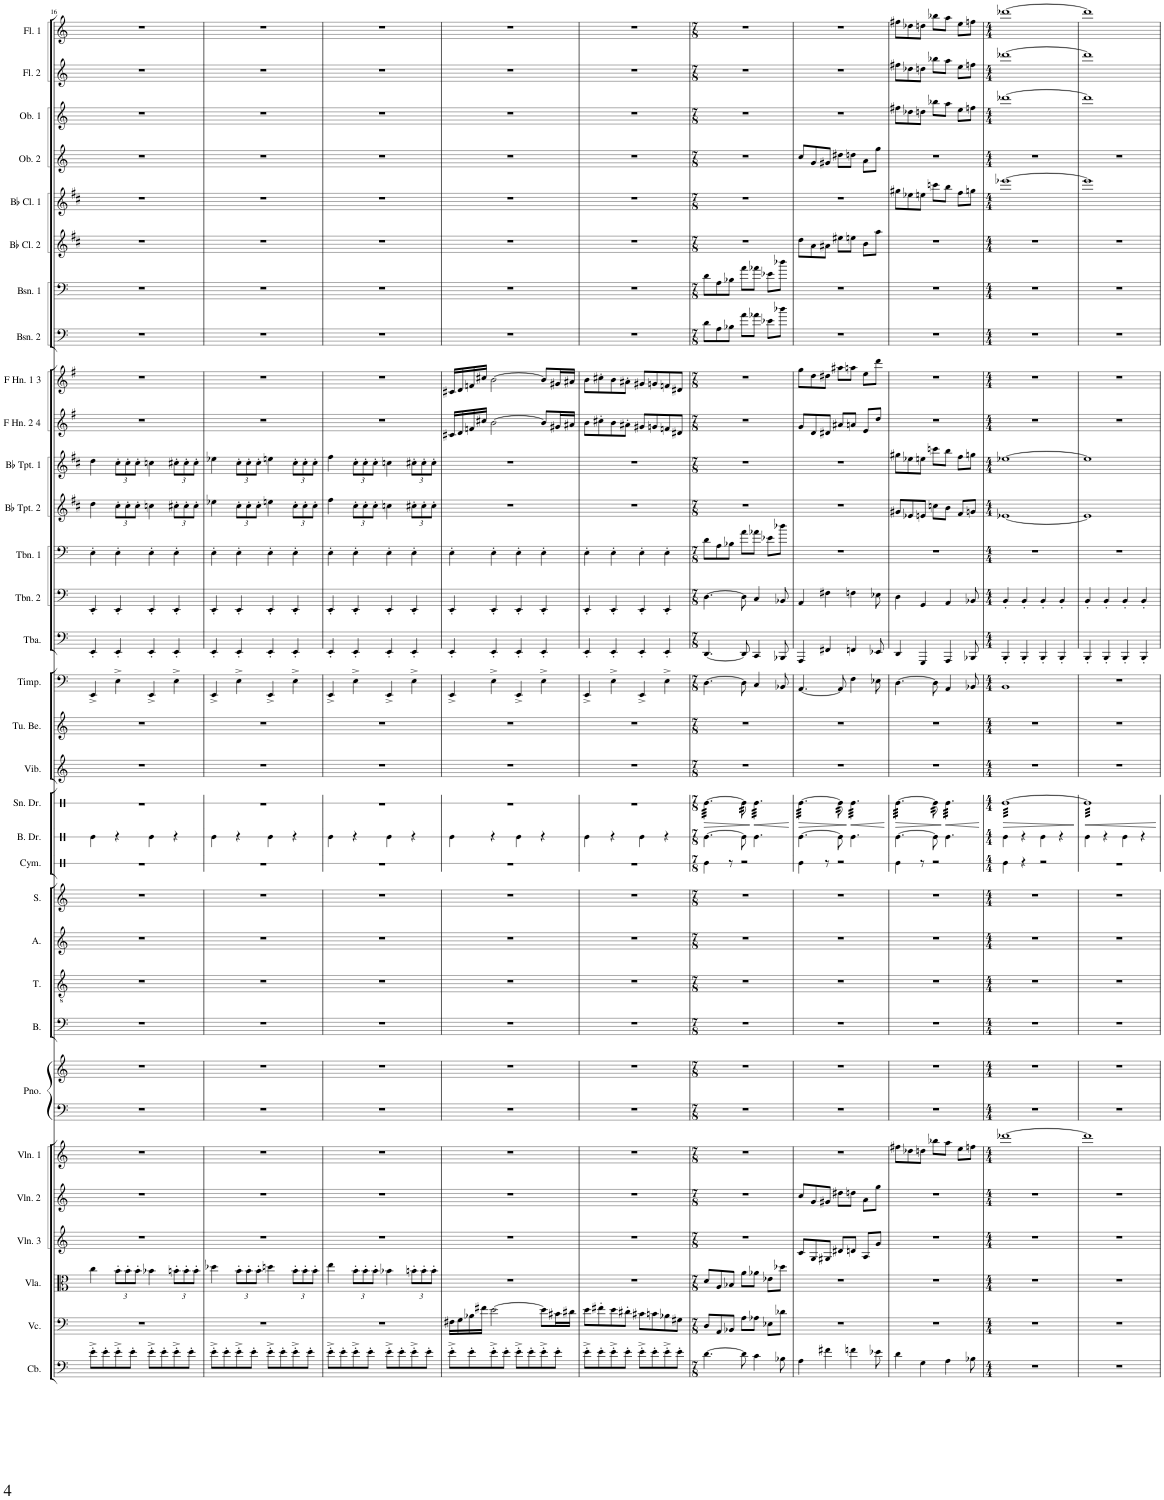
**kern	**kern	**kern	**kern	**kern	**kern	**kern	**kern	**kern	**kern	**kern	**kern	**kern	**kern	**kern	**dynam	**kern	**kern	**kern	**kern	**kern	**kern	**kern	**kern	**kern	**kern	**kern	**kern	**kern	**kern	**kern	**kern	**kern	**kern
*part32	*part31	*part30	*part29	*part28	*part27	*part26	*part26	*part25	*part24	*part23	*part22	*part21	*part20	*part19	*part19	*part18	*part17	*part16	*part15	*part14	*part13	*part12	*part11	*part10	*part9	*part8	*part7	*part6	*part5	*part4	*part3	*part2	*part1
*staff33	*staff32	*staff31	*staff30	*staff29	*staff28	*staff27	*staff26	*staff25	*staff24	*staff23	*staff22	*staff21	*staff20	*staff19	*staff19	*staff18	*staff17	*staff16	*staff15	*staff14	*staff13	*staff12	*staff11	*staff10	*staff9	*staff8	*staff7	*staff6	*staff5	*staff4	*staff3	*staff2	*staff1
*I"Contrabass	*I"Violoncello	*I"Viola	*I"Violin 3	*I"Violin 2	*I"Violin 1	*I"Piano	*	*I"Baritone	*I"Tenor	*I"Alto	*I"Soprano	*I"Cymbal	*I"Bass Drum	*I"Snare Drum	*	*I"Vibraphone	*I"Tubular Bells	*I"Timpani	*I"Tuba	*I"Trombone 2	*I"Trombone 1	*I"Bb Trumpet 2	*I"Bb Trumpet 1	*I"F Horn 2 &amp; 4	*I"F Horn 1 &amp; 3	*I"Bassoon 2	*I"Bassoon 1	*I"Bb Clarinet 2	*I"Bb Clarinet 1	*I"Oboe 2	*I"Oboe 1	*I"Flute 2	*I"Flute 1
*I'Cb.	*I'Vc.	*I'Vla.	*I'Vln. 3	*I'Vln. 2	*I'Vln. 1	*I'Pno.	*	*I'B.	*I'T.	*I'A.	*I'S.	*I'Cym.	*I'B. Dr.	*I'Sn. Dr.	*	*I'Vib.	*I'Tu. Be.	*I'Timp.	*I'Tba.	*I'Tbn. 2	*I'Tbn. 1	*I'Bb Tpt. 2	*I'Bb Tpt. 1	*I'F Hn. 2 4	*I'F Hn. 1 3	*I'Bsn. 2	*I'Bsn. 1	*I'Bb Cl. 2	*I'Bb Cl. 1	*I'Ob. 2	*I'Ob. 1	*I'Fl. 2	*I'Fl. 1
!!LO:PB:g=z
*clefF4	*clefF4	*clefC3	*clefG2	*clefG2	*clefG2	*clefF4	*clefG2	*clefF4	*clefGv2	*clefG2	*clefG2	*clefX	*clefX	*clefX	*	*clefG2	*clefG2	*clefF4	*clefF4	*clefF4	*clefF4	*clefG2	*clefG2	*clefG2	*clefG2	*clefF4	*clefF4	*clefG2	*clefG2	*clefG2	*clefG2	*clefG2	*clefG2
*Trd7c12	*	*	*	*	*	*	*	*	*	*	*	*	*	*	*	*	*	*	*	*	*	*Trd1c2	*Trd1c2	*Trd4c7	*Trd4c7	*	*	*Trd1c2	*Trd1c2	*	*	*	*
*k[]	*k[]	*k[]	*k[]	*k[]	*k[]	*k[]	*k[]	*k[]	*k[]	*k[]	*k[]	*k[]	*k[]	*k[]	*	*k[]	*k[]	*k[]	*k[]	*k[]	*k[]	*k[f#c#]	*k[f#c#]	*k[f#]	*k[f#]	*k[]	*k[]	*k[f#c#]	*k[f#c#]	*k[]	*k[]	*k[]	*k[]
*M4/4	*M4/4	*M4/4	*M4/4	*M4/4	*M4/4	*M4/4	*M4/4	*M4/4	*M4/4	*M4/4	*M4/4	*M4/4	*M4/4	*M4/4	*	*M4/4	*M4/4	*M4/4	*M4/4	*M4/4	*M4/4	*M4/4	*M4/4	*M4/4	*M4/4	*M4/4	*M4/4	*M4/4	*M4/4	*M4/4	*M4/4	*M4/4	*M4/4
=16	=16	=16	=16	=16	=16	=16	=16	=16	=16	=16	=16	=16	=16	=16	=16	=16	=16	=16	=16	=16	=16	=16	=16	=16	=16	=16	=16	=16	=16	=16	=16	=16	=16
8e'^\L	1r	4cc\	1r	1r	1r	1r	1r	1r	1r	1r	1r	1r	4Re\	1r	.	1r	1r	4EE^/	4EE'/	4EE'/	4E'\	4dd\	4dd\	1r	1r	1r	1r	1r	1r	1r	1r	1r	1r
8e'\	.	.	.	.	.	.	.	.	.	.	.	.	.	.	.	.	.	.	.	.	.	.	.	.	.	.	.	.	.	.	.	.	.
*	*	*Xbrackettup	*	*	*	*	*	*	*	*	*	*	*	*	*	*	*	*	*	*	*	*Xbrackettup	*Xbrackettup	*	*	*	*	*	*	*	*	*	*
8e'^\	.	12b'\L	.	.	.	.	.	.	.	.	.	.	4r	.	.	.	.	4E^\	4EE'/	4EE'/	4E'\	12cc#'\L	12cc#'\L	.	.	.	.	.	.	.	.	.	.
.	.	12b'\	.	.	.	.	.	.	.	.	.	.	.	.	.	.	.	.	.	.	.	12cc#'\	12cc#'\	.	.	.	.	.	.	.	.	.	.
8e'\J	.	.	.	.	.	.	.	.	.	.	.	.	.	.	.	.	.	.	.	.	.	.	.	.	.	.	.	.	.	.	.	.	.
.	.	12b'\J	.	.	.	.	.	.	.	.	.	.	.	.	.	.	.	.	.	.	.	12cc#'\J	12cc#'\J	.	.	.	.	.	.	.	.	.	.
8e'^\L	.	4b-X\	.	.	.	.	.	.	.	.	.	.	4Re\	.	.	.	.	4EE^/	4EE'/	4EE'/	4E'\	4ccn\	4ccn\	.	.	.	.	.	.	.	.	.	.
8e'\	.	.	.	.	.	.	.	.	.	.	.	.	.	.	.	.	.	.	.	.	.	.	.	.	.	.	.	.	.	.	.	.	.
8e'^\	.	12bn'\L	.	.	.	.	.	.	.	.	.	.	4r	.	.	.	.	4E^\	4EE'/	4EE'/	4E'\	12cc#X'\L	12cc#X'\L	.	.	.	.	.	.	.	.	.	.
.	.	12b'\	.	.	.	.	.	.	.	.	.	.	.	.	.	.	.	.	.	.	.	12cc#'\	12cc#'\	.	.	.	.	.	.	.	.	.	.
8e'\J	.	.	.	.	.	.	.	.	.	.	.	.	.	.	.	.	.	.	.	.	.	.	.	.	.	.	.	.	.	.	.	.	.
.	.	12b'\J	.	.	.	.	.	.	.	.	.	.	.	.	.	.	.	.	.	.	.	12cc#'\J	12cc#'\J	.	.	.	.	.	.	.	.	.	.
=17	=17	=17	=17	=17	=17	=17	=17	=17	=17	=17	=17	=17	=17	=17	=17	=17	=17	=17	=17	=17	=17	=17	=17	=17	=17	=17	=17	=17	=17	=17	=17	=17	=17
8e'^\L	1r	4dd-X\	1r	1r	1r	1r	1r	1r	1r	1r	1r	1r	4Re\	1r	.	1r	1r	4EE^/	4EE'/	4EE'/	4E'\	4ee-X\	4ee-X\	1r	1r	1r	1r	1r	1r	1r	1r	1r	1r
8e'\	.	.	.	.	.	.	.	.	.	.	.	.	.	.	.	.	.	.	.	.	.	.	.	.	.	.	.	.	.	.	.	.	.
8e'^\	.	12b'\L	.	.	.	.	.	.	.	.	.	.	4r	.	.	.	.	4E^\	4EE'/	4EE'/	4E'\	12cc#'\L	12cc#'\L	.	.	.	.	.	.	.	.	.	.
.	.	12b'\	.	.	.	.	.	.	.	.	.	.	.	.	.	.	.	.	.	.	.	12cc#'\	12cc#'\	.	.	.	.	.	.	.	.	.	.
8e'\J	.	.	.	.	.	.	.	.	.	.	.	.	.	.	.	.	.	.	.	.	.	.	.	.	.	.	.	.	.	.	.	.	.
.	.	12b'\J	.	.	.	.	.	.	.	.	.	.	.	.	.	.	.	.	.	.	.	12cc#'\J	12cc#'\J	.	.	.	.	.	.	.	.	.	.
8e'^\L	.	4ddn\	.	.	.	.	.	.	.	.	.	.	4Re\	.	.	.	.	4EE^/	4EE'/	4EE'/	4E'\	4een\	4een\	.	.	.	.	.	.	.	.	.	.
8e'\	.	.	.	.	.	.	.	.	.	.	.	.	.	.	.	.	.	.	.	.	.	.	.	.	.	.	.	.	.	.	.	.	.
8e'^\	.	12b'\L	.	.	.	.	.	.	.	.	.	.	4r	.	.	.	.	4E^\	4EE'/	4EE'/	4E'\	12cc#'\L	12cc#'\L	.	.	.	.	.	.	.	.	.	.
.	.	12b'\	.	.	.	.	.	.	.	.	.	.	.	.	.	.	.	.	.	.	.	12cc#'\	12cc#'\	.	.	.	.	.	.	.	.	.	.
8e'\J	.	.	.	.	.	.	.	.	.	.	.	.	.	.	.	.	.	.	.	.	.	.	.	.	.	.	.	.	.	.	.	.	.
.	.	12b'\J	.	.	.	.	.	.	.	.	.	.	.	.	.	.	.	.	.	.	.	12cc#'\J	12cc#'\J	.	.	.	.	.	.	.	.	.	.
=18	=18	=18	=18	=18	=18	=18	=18	=18	=18	=18	=18	=18	=18	=18	=18	=18	=18	=18	=18	=18	=18	=18	=18	=18	=18	=18	=18	=18	=18	=18	=18	=18	=18
8e'^\L	1r	4ee\	1r	1r	1r	1r	1r	1r	1r	1r	1r	1r	4Re\	1r	.	1r	1r	4EE^/	4EE'/	4EE'/	4E'\	4ff#\	4ff#\	1r	1r	1r	1r	1r	1r	1r	1r	1r	1r
8e'\	.	.	.	.	.	.	.	.	.	.	.	.	.	.	.	.	.	.	.	.	.	.	.	.	.	.	.	.	.	.	.	.	.
8e'^\	.	12b'\L	.	.	.	.	.	.	.	.	.	.	4r	.	.	.	.	4E^\	4EE'/	4EE'/	4E'\	12cc#'\L	12cc#'\L	.	.	.	.	.	.	.	.	.	.
.	.	12b'\	.	.	.	.	.	.	.	.	.	.	.	.	.	.	.	.	.	.	.	12cc#'\	12cc#'\	.	.	.	.	.	.	.	.	.	.
8e'\J	.	.	.	.	.	.	.	.	.	.	.	.	.	.	.	.	.	.	.	.	.	.	.	.	.	.	.	.	.	.	.	.	.
.	.	12b'\J	.	.	.	.	.	.	.	.	.	.	.	.	.	.	.	.	.	.	.	12cc#'\J	12cc#'\J	.	.	.	.	.	.	.	.	.	.
8e'^\L	.	4b-X\	.	.	.	.	.	.	.	.	.	.	4Re\	.	.	.	.	4EE^/	4EE'/	4EE'/	4E'\	4ccn\	4ccn\	.	.	.	.	.	.	.	.	.	.
8e'\	.	.	.	.	.	.	.	.	.	.	.	.	.	.	.	.	.	.	.	.	.	.	.	.	.	.	.	.	.	.	.	.	.
8e'^\	.	12bn'\L	.	.	.	.	.	.	.	.	.	.	4r	.	.	.	.	4E^\	4EE'/	4EE'/	4E'\	12cc#X'\L	12cc#X'\L	.	.	.	.	.	.	.	.	.	.
.	.	12b'\	.	.	.	.	.	.	.	.	.	.	.	.	.	.	.	.	.	.	.	12cc#'\	12cc#'\	.	.	.	.	.	.	.	.	.	.
8e'\J	.	.	.	.	.	.	.	.	.	.	.	.	.	.	.	.	.	.	.	.	.	.	.	.	.	.	.	.	.	.	.	.	.
.	.	12b'\J	.	.	.	.	.	.	.	.	.	.	.	.	.	.	.	.	.	.	.	12cc#'\J	12cc#'\J	.	.	.	.	.	.	.	.	.	.
=19	=19	=19	=19	=19	=19	=19	=19	=19	=19	=19	=19	=19	=19	=19	=19	=19	=19	=19	=19	=19	=19	=19	=19	=19	=19	=19	=19	=19	=19	=19	=19	=19	=19
8e'^\L	16F#X\LL	1r	1r	1r	1r	1r	1r	1r	1r	1r	1r	1r	4Re\	1r	.	1r	1r	4EE^/	4EE'/	4EE'/	4E'\	1r	1r	16c#X/LL	16c#X/LL	1r	1r	1r	1r	1r	1r	1r	1r
.	16G\	.	.	.	.	.	.	.	.	.	.	.	.	.	.	.	.	.	.	.	.	.	.	16d/	16d/	.	.	.	.	.	.	.	.
8e'\	16B-X\	.	.	.	.	.	.	.	.	.	.	.	.	.	.	.	.	.	.	.	.	.	.	16fn/	16fn/	.	.	.	.	.	.	.	.
.	16f#X\JJ	.	.	.	.	.	.	.	.	.	.	.	.	.	.	.	.	.	.	.	.	.	.	16cc#X/JJ	16cc#X/JJ	.	.	.	.	.	.	.	.
8e'^\	[2e\	.	.	.	.	.	.	.	.	.	.	.	4r	.	.	.	.	4E^\	4EE'/	4EE'/	4E'\	.	.	[2b\	[2b\	.	.	.	.	.	.	.	.
8e'\J	.	.	.	.	.	.	.	.	.	.	.	.	.	.	.	.	.	.	.	.	.	.	.	.	.	.	.	.	.	.	.	.	.
8e'^\L	.	.	.	.	.	.	.	.	.	.	.	.	4Re\	.	.	.	.	4EE^/	4EE'/	4EE'/	4E'\	.	.	.	.	.	.	.	.	.	.	.	.
8e'\	.	.	.	.	.	.	.	.	.	.	.	.	.	.	.	.	.	.	.	.	.	.	.	.	.	.	.	.	.	.	.	.	.
8e'^\	8e\L]	.	.	.	.	.	.	.	.	.	.	.	4r	.	.	.	.	4E^\	4EE'/	4EE'/	4E'\	.	.	8b/L]	8b/L]	.	.	.	.	.	.	.	.
8e'\J	16c#X\L	.	.	.	.	.	.	.	.	.	.	.	.	.	.	.	.	.	.	.	.	.	.	16g#X/L	16g#X/L	.	.	.	.	.	.	.	.
.	16d#X\JJ	.	.	.	.	.	.	.	.	.	.	.	.	.	.	.	.	.	.	.	.	.	.	16a#X/JJ	16a#X/JJ	.	.	.	.	.	.	.	.
=20	=20	=20	=20	=20	=20	=20	=20	=20	=20	=20	=20	=20	=20	=20	=20	=20	=20	=20	=20	=20	=20	=20	=20	=20	=20	=20	=20	=20	=20	=20	=20	=20	=20
8e'^\L	8e\L	1r	1r	1r	1r	1r	1r	1r	1r	1r	1r	1r	4Re\	1r	.	1r	1r	4EE^/	4EE'/	4EE'/	4E'\	1r	1r	8b\L	8b\L	1r	1r	1r	1r	1r	1r	1r	1r
8e'\	8f#X'\	.	.	.	.	.	.	.	.	.	.	.	.	.	.	.	.	.	.	.	.	.	.	8cc#X'\	8cc#X'\	.	.	.	.	.	.	.	.
8e'^\	8e\	.	.	.	.	.	.	.	.	.	.	.	4r	.	.	.	.	4E^\	4EE'/	4EE'/	4E'\	.	.	8b\	8b\	.	.	.	.	.	.	.	.
8e'\J	8d#X'\J	.	.	.	.	.	.	.	.	.	.	.	.	.	.	.	.	.	.	.	.	.	.	8a#X'\J	8a#X'\J	.	.	.	.	.	.	.	.
8e'^\L	8c#X\L	.	.	.	.	.	.	.	.	.	.	.	4Re\	.	.	.	.	4EE^/	4EE'/	4EE'/	4E'\	.	.	8g#X/L	8g#X/L	.	.	.	.	.	.	.	.
8e'\	8cn\	.	.	.	.	.	.	.	.	.	.	.	.	.	.	.	.	.	.	.	.	.	.	8gn/	8gn/	.	.	.	.	.	.	.	.
8e'^\	8B-X\	.	.	.	.	.	.	.	.	.	.	.	4r	.	.	.	.	4E^\	4EE'/	4EE'/	4E'\	.	.	8fn/	8fn/	.	.	.	.	.	.	.	.
8e'\J	8G#X\J	.	.	.	.	.	.	.	.	.	.	.	.	.	.	.	.	.	.	.	.	.	.	8d#X/J	8d#X/J	.	.	.	.	.	.	.	.
=21	=21	=21	=21	=21	=21	=21	=21	=21	=21	=21	=21	=21	=21	=21	=21	=21	=21	=21	=21	=21	=21	=21	=21	=21	=21	=21	=21	=21	=21	=21	=21	=21	=21
*M7/8	*M7/8	*M7/8	*M7/8	*M7/8	*M7/8	*M7/8	*M7/8	*M7/8	*M7/8	*M7/8	*M7/8	*M7/8	*M7/8	*M7/8	*	*M7/8	*M7/8	*M7/8	*M7/8	*M7/8	*M7/8	*M7/8	*M7/8	*M7/8	*M7/8	*M7/8	*M7/8	*M7/8	*M7/8	*M7/8	*M7/8	*M7/8	*M7/8
!	!	!	!	!	!	!	!	!	!	!	!	!	!	!	!LO:HP:b	!	!	!	!	!	!	!	!	!	!	!	!	!	!	!	!	!	!
*	*	*	*	*	*	*	*	*	*	*	*	*	*	*tremolo	*	*	*	*	*	*	*	*	*	*	*	*	*	*	*	*	*	*	*
[4.d\	8D/L	8d/L	2..r	2..r	2..r	2..r	2..r	2..r	2..r	2..r	2..r	4Re\	[4.Re\	[32Re\LLL	>	2..r	2..r	[4.D\	[4.DD/	[4.D\	8d\L	2..r	2..r	2..r	2..r	8d\L	8d\L	2..r	2..r	2..r	2..r	2..r	2..r
.	.	.	.	.	.	.	.	.	.	.	.	.	.	32Re\	.	.	.	.	.	.	.	.	.	.	.	.	.	.	.	.	.	.	.
.	.	.	.	.	.	.	.	.	.	.	.	.	.	32Re\	.	.	.	.	.	.	.	.	.	.	.	.	.	.	.	.	.	.	.
.	.	.	.	.	.	.	.	.	.	.	.	.	.	32Re\	.	.	.	.	.	.	.	.	.	.	.	.	.	.	.	.	.	.	.
.	8AA/	8A/	.	.	.	.	.	.	.	.	.	.	.	32Re\	.	.	.	.	.	.	8A\	.	.	.	.	8A\	8A\	.	.	.	.	.	.
.	.	.	.	.	.	.	.	.	.	.	.	.	.	32Re\	.	.	.	.	.	.	.	.	.	.	.	.	.	.	.	.	.	.	.
.	.	.	.	.	.	.	.	.	.	.	.	.	.	32Re\	.	.	.	.	.	.	.	.	.	.	.	.	.	.	.	.	.	.	.
.	.	.	.	.	.	.	.	.	.	.	.	.	.	32Re\	.	.	.	.	.	.	.	.	.	.	.	.	.	.	.	.	.	.	.
.	8BB-X/J	8B-X/J	.	.	.	.	.	.	.	.	.	8r	.	32Re\	.	.	.	.	.	.	8B-X\J	.	.	.	.	8B-X\J	8B-X\J	.	.	.	.	.	.
.	.	.	.	.	.	.	.	.	.	.	.	.	.	32Re\	.	.	.	.	.	.	.	.	.	.	.	.	.	.	.	.	.	.	.
.	.	.	.	.	.	.	.	.	.	.	.	.	.	32Re\	.	.	.	.	.	.	.	.	.	.	.	.	.	.	.	.	.	.	.
.	.	.	.	.	.	.	.	.	.	.	.	.	.	32Re\JJJ	.	.	.	.	.	.	.	.	.	.	.	.	.	.	.	.	.	.	.
8d\]	8A\L	8a\L	.	.	.	.	.	.	.	.	.	2r	8Re\]	32Re\]	.	.	.	8D\]	8DD/]	8D\]	8a\L	.	.	.	.	8a\L	8a\L	.	.	.	.	.	.
.	.	.	.	.	.	.	.	.	.	.	.	.	.	32Re\	.	.	.	.	.	.	.	.	.	.	.	.	.	.	.	.	.	.	.
.	.	.	.	.	.	.	.	.	.	.	.	.	.	32Re\	.	.	.	.	.	.	.	.	.	.	.	.	.	.	.	.	.	.	.
.	.	.	.	.	.	.	.	.	.	.	.	.	.	32Re\	.	.	.	.	.	.	.	.	.	.	.	.	.	.	.	.	.	.	.
!	!	!	!	!	!	!	!	!	!	!	!	!	!	!	!LO:HP:n=1:b	!	!	!	!	!	!	!	!	!	!	!	!	!	!	!	!	!	!
4c\	8A-X\J	8a-X\J	.	.	.	.	.	.	.	.	.	.	4.Re\	32Re\LLL	] <	.	.	4C/	4CC/	4C/	8a-X\J	.	.	.	.	8a-X\J	8a-X\J	.	.	.	.	.	.
.	.	.	.	.	.	.	.	.	.	.	.	.	.	32Re\	.	.	.	.	.	.	.	.	.	.	.	.	.	.	.	.	.	.	.
.	.	.	.	.	.	.	.	.	.	.	.	.	.	32Re\	.	.	.	.	.	.	.	.	.	.	.	.	.	.	.	.	.	.	.
.	.	.	.	.	.	.	.	.	.	.	.	.	.	32Re\	.	.	.	.	.	.	.	.	.	.	.	.	.	.	.	.	.	.	.
.	8E-X\L	8e-X\L	.	.	.	.	.	.	.	.	.	.	.	32Re\	.	.	.	.	.	.	8e-X\L	.	.	.	.	8e-X\L	8e-X\L	.	.	.	.	.	.
.	.	.	.	.	.	.	.	.	.	.	.	.	.	32Re\	.	.	.	.	.	.	.	.	.	.	.	.	.	.	.	.	.	.	.
.	.	.	.	.	.	.	.	.	.	.	.	.	.	32Re\	.	.	.	.	.	.	.	.	.	.	.	.	.	.	.	.	.	.	.
.	.	.	.	.	.	.	.	.	.	.	.	.	.	32Re\	.	.	.	.	.	.	.	.	.	.	.	.	.	.	.	.	.	.	.
8B-X\	8d-X\J	8dd-X\J	.	.	.	.	.	.	.	.	.	.	.	32Re\	.	.	.	8BB-X/	8BBB-X/	8BB-X/	8dd-X\J	.	.	.	.	8dd-X\J	8dd-X\J	.	.	.	.	.	.
.	.	.	.	.	.	.	.	.	.	.	.	.	.	32Re\	.	.	.	.	.	.	.	.	.	.	.	.	.	.	.	.	.	.	.
.	.	.	.	.	.	.	.	.	.	.	.	.	.	32Re\	.	.	.	.	.	.	.	.	.	.	.	.	.	.	.	.	.	.	.
.	.	.	.	.	.	.	.	.	.	.	.	.	.	32Re\JJJ	.	.	.	.	.	.	.	.	.	.	.	.	.	.	.	.	.	.	.
.	.	.	.	.	.	.	.	.	.	.	.	.	.	.	[	.	.	.	.	.	.	.	.	.	.	.	.	.	.	.	.	.	.
=22	=22	=22	=22	=22	=22	=22	=22	=22	=22	=22	=22	=22	=22	=22	=22	=22	=22	=22	=22	=22	=22	=22	=22	=22	=22	=22	=22	=22	=22	=22	=22	=22	=22
!	!	!	!	!	!	!	!	!	!	!	!	!	!	!	!LO:HP:b	!	!	!	!	!	!	!	!	!	!	!	!	!	!	!	!	!	!
4A\	2..r	2..r	8c/L	8cc/L	2..r	2..r	2..r	2..r	2..r	2..r	2..r	4Re\	[4.Re\	[32Re\LLL	>	2..r	2..r	[4.AA/	4AAA/	4AA/	2..r	2..r	2..r	8g/L	8gg\L	2..r	2..r	8dd\L	2..r	8cc/L	2..r	2..r	2..r
.	.	.	.	.	.	.	.	.	.	.	.	.	.	32Re\	.	.	.	.	.	.	.	.	.	.	.	.	.	.	.	.	.	.	.
.	.	.	.	.	.	.	.	.	.	.	.	.	.	32Re\	.	.	.	.	.	.	.	.	.	.	.	.	.	.	.	.	.	.	.
.	.	.	.	.	.	.	.	.	.	.	.	.	.	32Re\	.	.	.	.	.	.	.	.	.	.	.	.	.	.	.	.	.	.	.
.	.	.	8G/	8g/	.	.	.	.	.	.	.	.	.	32Re\	.	.	.	.	.	.	.	.	.	8d/	8dd\	.	.	8a\	.	8g/	.	.	.
.	.	.	.	.	.	.	.	.	.	.	.	.	.	32Re\	.	.	.	.	.	.	.	.	.	.	.	.	.	.	.	.	.	.	.
.	.	.	.	.	.	.	.	.	.	.	.	.	.	32Re\	.	.	.	.	.	.	.	.	.	.	.	.	.	.	.	.	.	.	.
.	.	.	.	.	.	.	.	.	.	.	.	.	.	32Re\	.	.	.	.	.	.	.	.	.	.	.	.	.	.	.	.	.	.	.
4f#X\	.	.	8G#X/J	8g#X/J	.	.	.	.	.	.	.	8r	.	32Re\	.	.	.	.	4FF#X/	4F#X\	.	.	.	8d#X/J	8dd#X\J	.	.	8a#X\J	.	8g#X/J	.	.	.
.	.	.	.	.	.	.	.	.	.	.	.	.	.	32Re\	.	.	.	.	.	.	.	.	.	.	.	.	.	.	.	.	.	.	.
.	.	.	.	.	.	.	.	.	.	.	.	.	.	32Re\	.	.	.	.	.	.	.	.	.	.	.	.	.	.	.	.	.	.	.
.	.	.	.	.	.	.	.	.	.	.	.	.	.	32Re\JJJ	.	.	.	.	.	.	.	.	.	.	.	.	.	.	.	.	.	.	.
.	.	.	8d#X/L	8dd#X\L	.	.	.	.	.	.	.	2r	8Re\]	32Re\]	.	.	.	8AA/]	.	.	.	.	.	8a#X/L	8aa#X\L	.	.	8ee#X\L	.	8dd#X\L	.	.	.
.	.	.	.	.	.	.	.	.	.	.	.	.	.	32Re\	.	.	.	.	.	.	.	.	.	.	.	.	.	.	.	.	.	.	.
.	.	.	.	.	.	.	.	.	.	.	.	.	.	32Re\	.	.	.	.	.	.	.	.	.	.	.	.	.	.	.	.	.	.	.
.	.	.	.	.	.	.	.	.	.	.	.	.	.	32Re\	.	.	.	.	.	.	.	.	.	.	.	.	.	.	.	.	.	.	.
!	!	!	!	!	!	!	!	!	!	!	!	!	!	!	!LO:HP:n=1:b	!	!	!	!	!	!	!	!	!	!	!	!	!	!	!	!	!	!
4fn\	.	.	8dn/J	8ddn\J	.	.	.	.	.	.	.	.	4.Re\	32Re\LLL	] <	.	.	4F\	4FFn/	4Fn\	.	.	.	8an/J	8aan\J	.	.	8een\J	.	8ddn\J	.	.	.
.	.	.	.	.	.	.	.	.	.	.	.	.	.	32Re\	.	.	.	.	.	.	.	.	.	.	.	.	.	.	.	.	.	.	.
.	.	.	.	.	.	.	.	.	.	.	.	.	.	32Re\	.	.	.	.	.	.	.	.	.	.	.	.	.	.	.	.	.	.	.
.	.	.	.	.	.	.	.	.	.	.	.	.	.	32Re\	.	.	.	.	.	.	.	.	.	.	.	.	.	.	.	.	.	.	.
.	.	.	8A/L	8a\L	.	.	.	.	.	.	.	.	.	32Re\	.	.	.	.	.	.	.	.	.	8e/L	8ee\L	.	.	8b\L	.	8a\L	.	.	.
.	.	.	.	.	.	.	.	.	.	.	.	.	.	32Re\	.	.	.	.	.	.	.	.	.	.	.	.	.	.	.	.	.	.	.
.	.	.	.	.	.	.	.	.	.	.	.	.	.	32Re\	.	.	.	.	.	.	.	.	.	.	.	.	.	.	.	.	.	.	.
.	.	.	.	.	.	.	.	.	.	.	.	.	.	32Re\	.	.	.	.	.	.	.	.	.	.	.	.	.	.	.	.	.	.	.
8e-X\	.	.	8g/J	8gg\J	.	.	.	.	.	.	.	.	.	32Re\	.	.	.	8E-X\	8EE-X/	8E-X\	.	.	.	8dd/J	8ddd\J	.	.	8aa\J	.	8gg\J	.	.	.
.	.	.	.	.	.	.	.	.	.	.	.	.	.	32Re\	.	.	.	.	.	.	.	.	.	.	.	.	.	.	.	.	.	.	.
.	.	.	.	.	.	.	.	.	.	.	.	.	.	32Re\	.	.	.	.	.	.	.	.	.	.	.	.	.	.	.	.	.	.	.
.	.	.	.	.	.	.	.	.	.	.	.	.	.	32Re\JJJ	.	.	.	.	.	.	.	.	.	.	.	.	.	.	.	.	.	.	.
.	.	.	.	.	.	.	.	.	.	.	.	.	.	.	[	.	.	.	.	.	.	.	.	.	.	.	.	.	.	.	.	.	.
=23	=23	=23	=23	=23	=23	=23	=23	=23	=23	=23	=23	=23	=23	=23	=23	=23	=23	=23	=23	=23	=23	=23	=23	=23	=23	=23	=23	=23	=23	=23	=23	=23	=23
!	!	!	!	!	!	!	!	!	!	!	!	!	!	!	!LO:HP:b	!	!	!	!	!	!	!	!	!	!	!	!	!	!	!	!	!	!
4d\	2..r	2..r	2..r	2..r	8ff#X\L	2..r	2..r	2..r	2..r	2..r	2..r	4Re\	[4.Re\	[32Re\LLL	>	2..r	2..r	[4.D\	4DD/	4D\	2..r	8g#X/L	8gg#X\L	2..r	2..r	2..r	2..r	2..r	8gg#X\L	2..r	8ff#X\L	8ff#X\L	8ff#X\L
.	.	.	.	.	.	.	.	.	.	.	.	.	.	32Re\	.	.	.	.	.	.	.	.	.	.	.	.	.	.	.	.	.	.	.
.	.	.	.	.	.	.	.	.	.	.	.	.	.	32Re\	.	.	.	.	.	.	.	.	.	.	.	.	.	.	.	.	.	.	.
.	.	.	.	.	.	.	.	.	.	.	.	.	.	32Re\	.	.	.	.	.	.	.	.	.	.	.	.	.	.	.	.	.	.	.
.	.	.	.	.	8dd-X\	.	.	.	.	.	.	.	.	32Re\	.	.	.	.	.	.	.	8e-X/	8ee-X\	.	.	.	.	.	8ee-X\	.	8dd-X\	8dd-X\	8dd-X\
.	.	.	.	.	.	.	.	.	.	.	.	.	.	32Re\	.	.	.	.	.	.	.	.	.	.	.	.	.	.	.	.	.	.	.
.	.	.	.	.	.	.	.	.	.	.	.	.	.	32Re\	.	.	.	.	.	.	.	.	.	.	.	.	.	.	.	.	.	.	.
.	.	.	.	.	.	.	.	.	.	.	.	.	.	32Re\	.	.	.	.	.	.	.	.	.	.	.	.	.	.	.	.	.	.	.
4G\	.	.	.	.	8ddn\J	.	.	.	.	.	.	8r	.	32Re\	.	.	.	.	4GGG/	4GG/	.	8en/J	8een\J	.	.	.	.	.	8een\J	.	8ddn\J	8ddn\J	8ddn\J
.	.	.	.	.	.	.	.	.	.	.	.	.	.	32Re\	.	.	.	.	.	.	.	.	.	.	.	.	.	.	.	.	.	.	.
.	.	.	.	.	.	.	.	.	.	.	.	.	.	32Re\	.	.	.	.	.	.	.	.	.	.	.	.	.	.	.	.	.	.	.
.	.	.	.	.	.	.	.	.	.	.	.	.	.	32Re\JJJ	.	.	.	.	.	.	.	.	.	.	.	.	.	.	.	.	.	.	.
.	.	.	.	.	8bb-X\L	.	.	.	.	.	.	2r	8Re\]	32Re\]	.	.	.	8D\]	.	.	.	8ccn\L	8cccn\L	.	.	.	.	.	8cccn\L	.	8bb-X\L	8bb-X\L	8bb-X\L
.	.	.	.	.	.	.	.	.	.	.	.	.	.	32Re\	.	.	.	.	.	.	.	.	.	.	.	.	.	.	.	.	.	.	.
.	.	.	.	.	.	.	.	.	.	.	.	.	.	32Re\	.	.	.	.	.	.	.	.	.	.	.	.	.	.	.	.	.	.	.
.	.	.	.	.	.	.	.	.	.	.	.	.	.	32Re\	.	.	.	.	.	.	.	.	.	.	.	.	.	.	.	.	.	.	.
!	!	!	!	!	!	!	!	!	!	!	!	!	!	!	!LO:HP:n=1:b	!	!	!	!	!	!	!	!	!	!	!	!	!	!	!	!	!	!
4A\	.	.	.	.	8aa\J	.	.	.	.	.	.	.	4.Re\	32Re\LLL	] <	.	.	4AA/	4AAA/	4AA/	.	8b\J	8bb\J	.	.	.	.	.	8bb\J	.	8aa\J	8aa\J	8aa\J
.	.	.	.	.	.	.	.	.	.	.	.	.	.	32Re\	.	.	.	.	.	.	.	.	.	.	.	.	.	.	.	.	.	.	.
.	.	.	.	.	.	.	.	.	.	.	.	.	.	32Re\	.	.	.	.	.	.	.	.	.	.	.	.	.	.	.	.	.	.	.
.	.	.	.	.	.	.	.	.	.	.	.	.	.	32Re\	.	.	.	.	.	.	.	.	.	.	.	.	.	.	.	.	.	.	.
.	.	.	.	.	8ee\L	.	.	.	.	.	.	.	.	32Re\	.	.	.	.	.	.	.	8f#/L	8ff#\L	.	.	.	.	.	8ff#\L	.	8ee\L	8ee\L	8ee\L
.	.	.	.	.	.	.	.	.	.	.	.	.	.	32Re\	.	.	.	.	.	.	.	.	.	.	.	.	.	.	.	.	.	.	.
.	.	.	.	.	.	.	.	.	.	.	.	.	.	32Re\	.	.	.	.	.	.	.	.	.	.	.	.	.	.	.	.	.	.	.
.	.	.	.	.	.	.	.	.	.	.	.	.	.	32Re\	.	.	.	.	.	.	.	.	.	.	.	.	.	.	.	.	.	.	.
8B-X\	.	.	.	.	8ffn\J	.	.	.	.	.	.	.	.	32Re\	.	.	.	8BB-X/	8BBB-X/	8BB-X/	.	8gn/J	8ggn\J	.	.	.	.	.	8ggn\J	.	8ffn\J	8ffn\J	8ffn\J
.	.	.	.	.	.	.	.	.	.	.	.	.	.	32Re\	.	.	.	.	.	.	.	.	.	.	.	.	.	.	.	.	.	.	.
.	.	.	.	.	.	.	.	.	.	.	.	.	.	32Re\	.	.	.	.	.	.	.	.	.	.	.	.	.	.	.	.	.	.	.
.	.	.	.	.	.	.	.	.	.	.	.	.	.	32Re\JJJ	.	.	.	.	.	.	.	.	.	.	.	.	.	.	.	.	.	.	.
.	.	.	.	.	.	.	.	.	.	.	.	.	.	.	[	.	.	.	.	.	.	.	.	.	.	.	.	.	.	.	.	.	.
=24	=24	=24	=24	=24	=24	=24	=24	=24	=24	=24	=24	=24	=24	=24	=24	=24	=24	=24	=24	=24	=24	=24	=24	=24	=24	=24	=24	=24	=24	=24	=24	=24	=24
*M4/4	*M4/4	*M4/4	*M4/4	*M4/4	*M4/4	*M4/4	*M4/4	*M4/4	*M4/4	*M4/4	*M4/4	*M4/4	*M4/4	*M4/4	*	*M4/4	*M4/4	*M4/4	*M4/4	*M4/4	*M4/4	*M4/4	*M4/4	*M4/4	*M4/4	*M4/4	*M4/4	*M4/4	*M4/4	*M4/4	*M4/4	*M4/4	*M4/4
!	!	!	!	!	!	!	!	!	!	!	!	!	!	!	!LO:HP:b	!	!	!	!	!	!	!	!	!	!	!	!	!	!	!	!	!	!
1r	1r	1r	1r	1r	[1ddd-X	1r	1r	1r	1r	1r	1r	4Re\	4Re\	[32ReLLL	>	1r	1r	1BB	4BBB'/	4BB'/	1r	[1e-X	[1ee-X	1r	1r	1r	1r	1r	[1eee-X	1r	[1ddd-X	[1ddd-X	[1ddd-X
.	.	.	.	.	.	.	.	.	.	.	.	.	.	32Re	.	.	.	.	.	.	.	.	.	.	.	.	.	.	.	.	.	.	.
.	.	.	.	.	.	.	.	.	.	.	.	.	.	32Re	.	.	.	.	.	.	.	.	.	.	.	.	.	.	.	.	.	.	.
.	.	.	.	.	.	.	.	.	.	.	.	.	.	32Re	.	.	.	.	.	.	.	.	.	.	.	.	.	.	.	.	.	.	.
.	.	.	.	.	.	.	.	.	.	.	.	.	.	32Re	.	.	.	.	.	.	.	.	.	.	.	.	.	.	.	.	.	.	.
.	.	.	.	.	.	.	.	.	.	.	.	.	.	32Re	.	.	.	.	.	.	.	.	.	.	.	.	.	.	.	.	.	.	.
.	.	.	.	.	.	.	.	.	.	.	.	.	.	32Re	.	.	.	.	.	.	.	.	.	.	.	.	.	.	.	.	.	.	.
.	.	.	.	.	.	.	.	.	.	.	.	.	.	32Re	.	.	.	.	.	.	.	.	.	.	.	.	.	.	.	.	.	.	.
.	.	.	.	.	.	.	.	.	.	.	.	4r	4r	32Re	.	.	.	.	4BBB'/	4BB'/	.	.	.	.	.	.	.	.	.	.	.	.	.
.	.	.	.	.	.	.	.	.	.	.	.	.	.	32Re	.	.	.	.	.	.	.	.	.	.	.	.	.	.	.	.	.	.	.
.	.	.	.	.	.	.	.	.	.	.	.	.	.	32Re	.	.	.	.	.	.	.	.	.	.	.	.	.	.	.	.	.	.	.
.	.	.	.	.	.	.	.	.	.	.	.	.	.	32Re	.	.	.	.	.	.	.	.	.	.	.	.	.	.	.	.	.	.	.
.	.	.	.	.	.	.	.	.	.	.	.	.	.	32Re	.	.	.	.	.	.	.	.	.	.	.	.	.	.	.	.	.	.	.
.	.	.	.	.	.	.	.	.	.	.	.	.	.	32Re	.	.	.	.	.	.	.	.	.	.	.	.	.	.	.	.	.	.	.
.	.	.	.	.	.	.	.	.	.	.	.	.	.	32Re	.	.	.	.	.	.	.	.	.	.	.	.	.	.	.	.	.	.	.
.	.	.	.	.	.	.	.	.	.	.	.	.	.	32Re	.	.	.	.	.	.	.	.	.	.	.	.	.	.	.	.	.	.	.
.	.	.	.	.	.	.	.	.	.	.	.	2r	4Re\	32Re	.	.	.	.	4BBB'/	4BB'/	.	.	.	.	.	.	.	.	.	.	.	.	.
.	.	.	.	.	.	.	.	.	.	.	.	.	.	32Re	.	.	.	.	.	.	.	.	.	.	.	.	.	.	.	.	.	.	.
.	.	.	.	.	.	.	.	.	.	.	.	.	.	32Re	.	.	.	.	.	.	.	.	.	.	.	.	.	.	.	.	.	.	.
.	.	.	.	.	.	.	.	.	.	.	.	.	.	32Re	.	.	.	.	.	.	.	.	.	.	.	.	.	.	.	.	.	.	.
.	.	.	.	.	.	.	.	.	.	.	.	.	.	32Re	.	.	.	.	.	.	.	.	.	.	.	.	.	.	.	.	.	.	.
.	.	.	.	.	.	.	.	.	.	.	.	.	.	32Re	.	.	.	.	.	.	.	.	.	.	.	.	.	.	.	.	.	.	.
.	.	.	.	.	.	.	.	.	.	.	.	.	.	32Re	.	.	.	.	.	.	.	.	.	.	.	.	.	.	.	.	.	.	.
.	.	.	.	.	.	.	.	.	.	.	.	.	.	32Re	.	.	.	.	.	.	.	.	.	.	.	.	.	.	.	.	.	.	.
.	.	.	.	.	.	.	.	.	.	.	.	.	4r	32Re	.	.	.	.	4BBB'/	4BB'/	.	.	.	.	.	.	.	.	.	.	.	.	.
.	.	.	.	.	.	.	.	.	.	.	.	.	.	32Re	.	.	.	.	.	.	.	.	.	.	.	.	.	.	.	.	.	.	.
.	.	.	.	.	.	.	.	.	.	.	.	.	.	32Re	.	.	.	.	.	.	.	.	.	.	.	.	.	.	.	.	.	.	.
.	.	.	.	.	.	.	.	.	.	.	.	.	.	32Re	.	.	.	.	.	.	.	.	.	.	.	.	.	.	.	.	.	.	.
.	.	.	.	.	.	.	.	.	.	.	.	.	.	32Re	.	.	.	.	.	.	.	.	.	.	.	.	.	.	.	.	.	.	.
.	.	.	.	.	.	.	.	.	.	.	.	.	.	32Re	.	.	.	.	.	.	.	.	.	.	.	.	.	.	.	.	.	.	.
.	.	.	.	.	.	.	.	.	.	.	.	.	.	32Re	.	.	.	.	.	.	.	.	.	.	.	.	.	.	.	.	.	.	.
.	.	.	.	.	.	.	.	.	.	.	.	.	.	32ReJJJ	.	.	.	.	.	.	.	.	.	.	.	.	.	.	.	.	.	.	.
.	.	.	.	.	.	.	.	.	.	.	.	.	.	.	]	.	.	.	.	.	.	.	.	.	.	.	.	.	.	.	.	.	.
=25	=25	=25	=25	=25	=25	=25	=25	=25	=25	=25	=25	=25	=25	=25	=25	=25	=25	=25	=25	=25	=25	=25	=25	=25	=25	=25	=25	=25	=25	=25	=25	=25	=25
!	!	!	!	!	!	!	!	!	!	!	!	!	!	!	!LO:HP:b	!	!	!	!	!	!	!	!	!	!	!	!	!	!	!	!	!	!
1r	1r	1r	1r	1r	1ddd-]	1r	1r	1r	1r	1r	1r	1r	4Re\	32Re]LLL	<	1r	1r	1r	4BBB'/	4BB'/	1r	1e-]	1ee-]	1r	1r	1r	1r	1r	1eee-]	1r	1ddd-]	1ddd-]	1ddd-]
.	.	.	.	.	.	.	.	.	.	.	.	.	.	32Re	.	.	.	.	.	.	.	.	.	.	.	.	.	.	.	.	.	.	.
.	.	.	.	.	.	.	.	.	.	.	.	.	.	32Re	.	.	.	.	.	.	.	.	.	.	.	.	.	.	.	.	.	.	.
.	.	.	.	.	.	.	.	.	.	.	.	.	.	32Re	.	.	.	.	.	.	.	.	.	.	.	.	.	.	.	.	.	.	.
.	.	.	.	.	.	.	.	.	.	.	.	.	.	32Re	.	.	.	.	.	.	.	.	.	.	.	.	.	.	.	.	.	.	.
.	.	.	.	.	.	.	.	.	.	.	.	.	.	32Re	.	.	.	.	.	.	.	.	.	.	.	.	.	.	.	.	.	.	.
.	.	.	.	.	.	.	.	.	.	.	.	.	.	32Re	.	.	.	.	.	.	.	.	.	.	.	.	.	.	.	.	.	.	.
.	.	.	.	.	.	.	.	.	.	.	.	.	.	32Re	.	.	.	.	.	.	.	.	.	.	.	.	.	.	.	.	.	.	.
.	.	.	.	.	.	.	.	.	.	.	.	.	4r	32Re	.	.	.	.	4BBB'/	4BB'/	.	.	.	.	.	.	.	.	.	.	.	.	.
.	.	.	.	.	.	.	.	.	.	.	.	.	.	32Re	.	.	.	.	.	.	.	.	.	.	.	.	.	.	.	.	.	.	.
.	.	.	.	.	.	.	.	.	.	.	.	.	.	32Re	.	.	.	.	.	.	.	.	.	.	.	.	.	.	.	.	.	.	.
.	.	.	.	.	.	.	.	.	.	.	.	.	.	32Re	.	.	.	.	.	.	.	.	.	.	.	.	.	.	.	.	.	.	.
.	.	.	.	.	.	.	.	.	.	.	.	.	.	32Re	.	.	.	.	.	.	.	.	.	.	.	.	.	.	.	.	.	.	.
.	.	.	.	.	.	.	.	.	.	.	.	.	.	32Re	.	.	.	.	.	.	.	.	.	.	.	.	.	.	.	.	.	.	.
.	.	.	.	.	.	.	.	.	.	.	.	.	.	32Re	.	.	.	.	.	.	.	.	.	.	.	.	.	.	.	.	.	.	.
.	.	.	.	.	.	.	.	.	.	.	.	.	.	32Re	.	.	.	.	.	.	.	.	.	.	.	.	.	.	.	.	.	.	.
.	.	.	.	.	.	.	.	.	.	.	.	.	4Re\	32Re	.	.	.	.	4BBB'/	4BB'/	.	.	.	.	.	.	.	.	.	.	.	.	.
.	.	.	.	.	.	.	.	.	.	.	.	.	.	32Re	.	.	.	.	.	.	.	.	.	.	.	.	.	.	.	.	.	.	.
.	.	.	.	.	.	.	.	.	.	.	.	.	.	32Re	.	.	.	.	.	.	.	.	.	.	.	.	.	.	.	.	.	.	.
.	.	.	.	.	.	.	.	.	.	.	.	.	.	32Re	.	.	.	.	.	.	.	.	.	.	.	.	.	.	.	.	.	.	.
.	.	.	.	.	.	.	.	.	.	.	.	.	.	32Re	.	.	.	.	.	.	.	.	.	.	.	.	.	.	.	.	.	.	.
.	.	.	.	.	.	.	.	.	.	.	.	.	.	32Re	.	.	.	.	.	.	.	.	.	.	.	.	.	.	.	.	.	.	.
.	.	.	.	.	.	.	.	.	.	.	.	.	.	32Re	.	.	.	.	.	.	.	.	.	.	.	.	.	.	.	.	.	.	.
.	.	.	.	.	.	.	.	.	.	.	.	.	.	32Re	.	.	.	.	.	.	.	.	.	.	.	.	.	.	.	.	.	.	.
.	.	.	.	.	.	.	.	.	.	.	.	.	4r	32Re	.	.	.	.	4BBB'/	4BB'/	.	.	.	.	.	.	.	.	.	.	.	.	.
.	.	.	.	.	.	.	.	.	.	.	.	.	.	32Re	.	.	.	.	.	.	.	.	.	.	.	.	.	.	.	.	.	.	.
.	.	.	.	.	.	.	.	.	.	.	.	.	.	32Re	.	.	.	.	.	.	.	.	.	.	.	.	.	.	.	.	.	.	.
.	.	.	.	.	.	.	.	.	.	.	.	.	.	32Re	.	.	.	.	.	.	.	.	.	.	.	.	.	.	.	.	.	.	.
.	.	.	.	.	.	.	.	.	.	.	.	.	.	32Re	.	.	.	.	.	.	.	.	.	.	.	.	.	.	.	.	.	.	.
.	.	.	.	.	.	.	.	.	.	.	.	.	.	32Re	.	.	.	.	.	.	.	.	.	.	.	.	.	.	.	.	.	.	.
.	.	.	.	.	.	.	.	.	.	.	.	.	.	32Re	.	.	.	.	.	.	.	.	.	.	.	.	.	.	.	.	.	.	.
.	.	.	.	.	.	.	.	.	.	.	.	.	.	32ReJJJ	.	.	.	.	.	.	.	.	.	.	.	.	.	.	.	.	.	.	.
*	*	*	*	*	*	*	*	*	*	*	*	*	*	*Xtremolo	*	*	*	*	*	*	*	*	*	*	*	*	*	*	*	*	*	*	*
.	.	.	.	.	.	.	.	.	.	.	.	.	.	.	[	.	.	.	.	.	.	.	.	.	.	.	.	.	.	.	.	.	.
=	=	=	=	=	=	=	=	=	=	=	=	=	=	=	=	=	=	=	=	=	=	=	=	=	=	=	=	=	=	=	=	=	=
*-	*-	*-	*-	*-	*-	*-	*-	*-	*-	*-	*-	*-	*-	*-	*-	*-	*-	*-	*-	*-	*-	*-	*-	*-	*-	*-	*-	*-	*-	*-	*-	*-	*-
